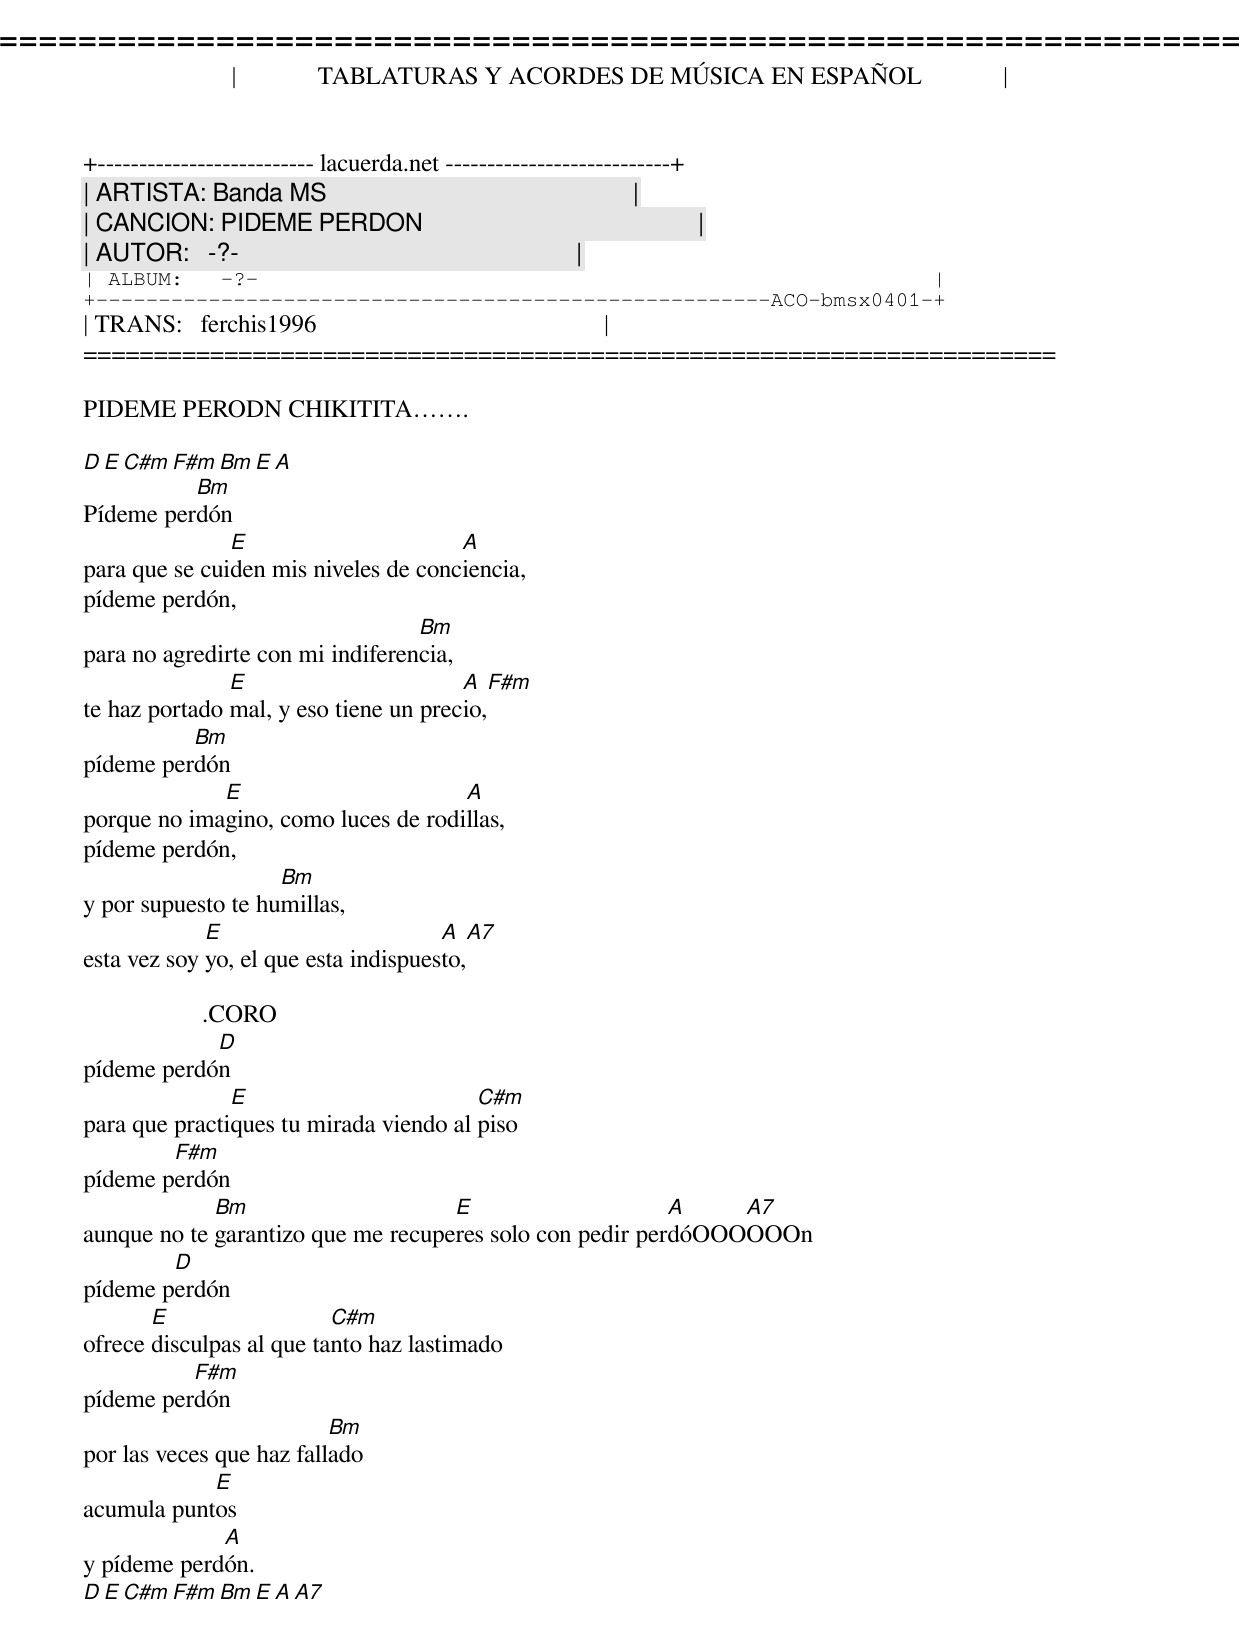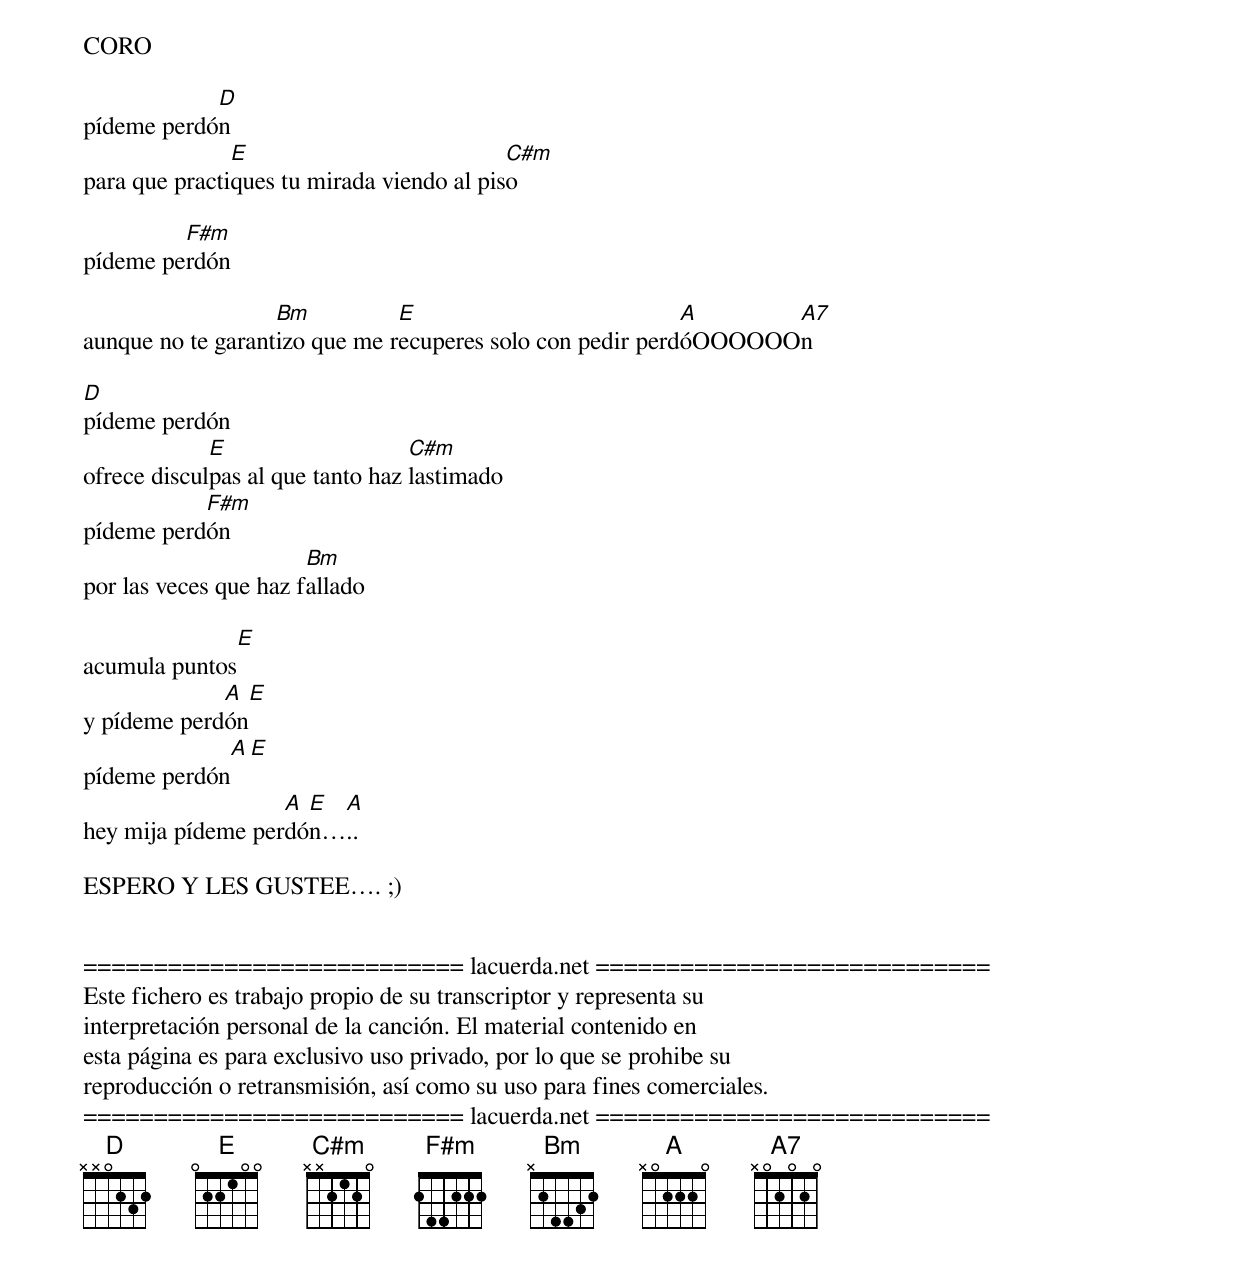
=====================================================================
|             TABLATURAS Y ACORDES DE MÚSICA EN ESPAÑOL             |
+-------------------------- lacuerda.net ---------------------------+
| ARTISTA: Banda MS                                                 |
| CANCION: PIDEME PERDON                                            |
| AUTOR:   -?-                                                      |
| ALBUM:   -?-                                                      |
+------------------------------------------------------ACO-bmsx0401-+
| TRANS:   ferchis1996                                              |
=====================================================================

PIDEME PERODN CHIKITITA.

D   E   C#m    F#m   Bm   E   A
          Bm
Pídeme perdón
               E                      A
para que se cuiden mis niveles de conciencia,
pídeme perdón,
                                  Bm
para no agredirte con mi indiferencia,
               E                       A   F#m
te haz portado mal, y eso tiene un precio,
          Bm
pídeme perdón
             E                       A
porque no imagino, como luces de rodillas,
pídeme perdón,
                    Bm
y por supuesto te humillas,
             E                        A    A7
esta vez soy yo, el que esta indispuesto,

                   .CORO
            D
pídeme perdón
               E                        C#m
para que practiques tu mirada viendo al piso
        F#m
pídeme perdón
             Bm                     E                     A    A7
aunque no te garantizo que me recuperes solo con pedir perdóOOOOOOn
        D
pídeme perdón
       E                  C#m
ofrece disculpas al que tanto haz lastimado
          F#m
pídeme perdón
                          Bm
por las veces que haz fallado
            E
acumula puntos
             A
y pídeme perdón.
                      D    E   C#m  F#m   Bm  E   A  A7


CORO

            D
pídeme perdón
               E                           C#m
para que practiques tu mirada viendo al piso

         F#m
pídeme perdón

                   Bm          E                           A      A7
aunque no te garantizo que me recuperes solo con pedir perdóOOOOOOn

D
pídeme perdón
             E                    C#m
ofrece disculpas al que tanto haz lastimado
           F#m
pídeme perdón
                       Bm
por las veces que haz fallado

              E
acumula puntos
             A  E
y pídeme perdón
             A  E
pídeme perdón
                   A E A
hey mija pídeme perdón..

ESPERO Y LES GUSTEE. ;)


=========================== lacuerda.net ============================
Este fichero es trabajo propio de su transcriptor y representa su
interpretación personal de la canción. El material contenido en
esta página es para exclusivo uso privado, por lo que se prohibe su
reproducción o retransmisión, así como su uso para fines comerciales.
=========================== lacuerda.net ============================
